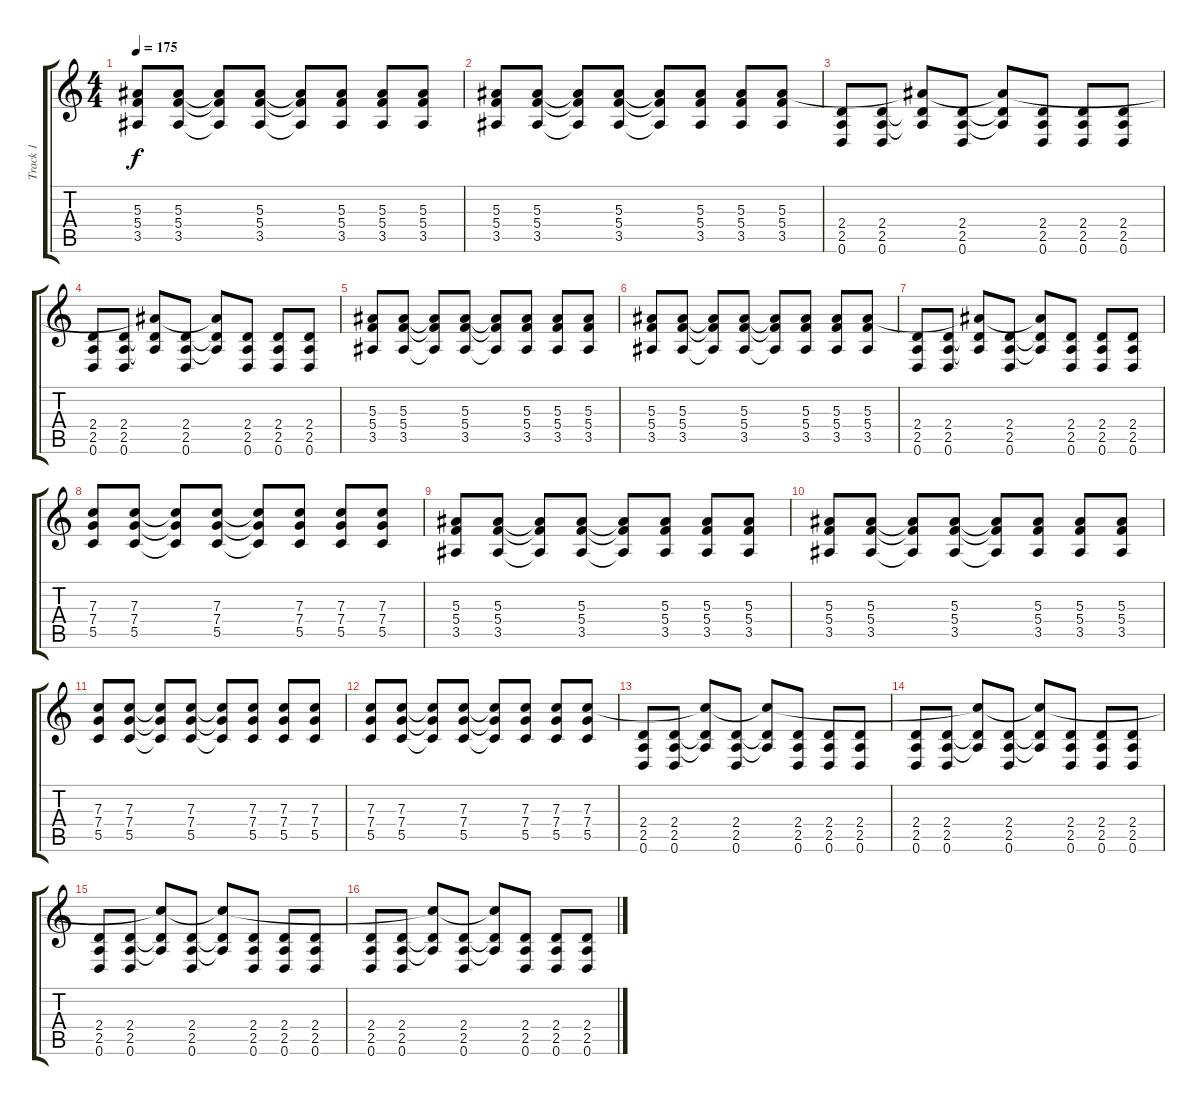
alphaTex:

\track ("Track 1" "Track 1") {instrument distortionguitar}
\staff {score tabs}
\tuning (D4 A3 F3 C3 G2 D2) {hide}
\ts (4 4)
\tempo 175
\clef g2
\ks c
(5.3 5.4 3.5).8{dy f} (5.3 5.4 3.5).8 (5.3{t} 5.4{t} 3.5{t}).8 (5.3 5.4 3.5).8 (5.3{t} 5.4{t} 3.5{t}).8 (5.3 5.4 3.5).8 (5.3 5.4 3.5).8 (5.3 5.4 3.5).8 |
(5.3 5.4 3.5).8 (5.3 5.4 3.5).8 (5.3{t} 5.4{t} 3.5{t}).8 (5.3 5.4 3.5).8 (5.3{t} 5.4{t} 3.5{t}).8 (5.3 5.4 3.5).8 (5.3 5.4 3.5).8 (5.3 5.4 3.5).8 |
(2.4 2.5 0.6).8 (2.4 2.5 0.6).8 (5.3{t} 2.4{t} 2.5{t}).8 (2.4 2.5 0.6).8 (5.3{t} 2.4{t} 2.5{t}).8 (2.4 2.5 0.6).8 (2.4 2.5 0.6).8 (2.4 2.5 0.6).8 |
(2.4 2.5 0.6).8 (2.4 2.5 0.6).8 (5.3{t} 2.4{t} 2.5{t}).8 (2.4 2.5 0.6).8 (5.3{t} 2.4{t} 2.5{t}).8 (2.4 2.5 0.6).8 (2.4 2.5 0.6).8 (2.4 2.5 0.6).8 |
(5.3 5.4 3.5).8 (5.3 5.4 3.5).8 (5.3{t} 5.4{t} 3.5{t}).8 (5.3 5.4 3.5).8 (5.3{t} 5.4{t} 3.5{t}).8 (5.3 5.4 3.5).8 (5.3 5.4 3.5).8 (5.3 5.4 3.5).8 |
(5.3 5.4 3.5).8 (5.3 5.4 3.5).8 (5.3{t} 5.4{t} 3.5{t}).8 (5.3 5.4 3.5).8 (5.3{t} 5.4{t} 3.5{t}).8 (5.3 5.4 3.5).8 (5.3 5.4 3.5).8 (5.3 5.4 3.5).8 |
(2.4 2.5 0.6).8 (2.4 2.5 0.6).8 (5.3{t} 2.4{t} 2.5{t}).8 (2.4 2.5 0.6).8 (5.3{t} 2.4{t} 2.5{t}).8 (2.4 2.5 0.6).8 (2.4 2.5 0.6).8 (2.4 2.5 0.6).8 |
(7.3 7.4 5.5).8 (7.3 7.4 5.5).8 (7.3{t} 7.4{t} 5.5{t}).8 (7.3 7.4 5.5).8 (7.3{t} 7.4{t} 5.5{t}).8 (7.3 7.4 5.5).8 (7.3 7.4 5.5).8 (7.3 7.4 5.5).8 |
(5.3 5.4 3.5).8 (5.3 5.4 3.5).8 (5.3{t} 5.4{t} 3.5{t}).8 (5.3 5.4 3.5).8 (5.3{t} 5.4{t} 3.5{t}).8 (5.3 5.4 3.5).8 (5.3 5.4 3.5).8 (5.3 5.4 3.5).8 |
(5.3 5.4 3.5).8 (5.3 5.4 3.5).8 (5.3{t} 5.4{t} 3.5{t}).8 (5.3 5.4 3.5).8 (5.3{t} 5.4{t} 3.5{t}).8 (5.3 5.4 3.5).8 (5.3 5.4 3.5).8 (5.3 5.4 3.5).8 |
(7.3 7.4 5.5).8 (7.3 7.4 5.5).8 (7.3{t} 7.4{t} 5.5{t}).8 (7.3 7.4 5.5).8 (7.3{t} 7.4{t} 5.5{t}).8 (7.3 7.4 5.5).8 (7.3 7.4 5.5).8 (7.3 7.4 5.5).8 |
(7.3 7.4 5.5).8 (7.3 7.4 5.5).8 (7.3{t} 7.4{t} 5.5{t}).8 (7.3 7.4 5.5).8 (7.3{t} 7.4{t} 5.5{t}).8 (7.3 7.4 5.5).8 (7.3 7.4 5.5).8 (7.3 7.4 5.5).8 |
(2.4 2.5 0.6).8 (2.4 2.5 0.6).8 (7.3{t} 2.4{t} 2.5{t}).8 (2.4 2.5 0.6).8 (7.3{t} 2.4{t} 2.5{t}).8 (2.4 2.5 0.6).8 (2.4 2.5 0.6).8 (2.4 2.5 0.6).8 |
(2.4 2.5 0.6).8 (2.4 2.5 0.6).8 (7.3{t} 2.4{t} 2.5{t}).8 (2.4 2.5 0.6).8 (7.3{t} 2.4{t} 2.5{t}).8 (2.4 2.5 0.6).8 (2.4 2.5 0.6).8 (2.4 2.5 0.6).8 |
(2.4 2.5 0.6).8 (2.4 2.5 0.6).8 (7.3{t} 2.4{t} 2.5{t}).8 (2.4 2.5 0.6).8 (7.3{t} 2.4{t} 2.5{t}).8 (2.4 2.5 0.6).8 (2.4 2.5 0.6).8 (2.4 2.5 0.6).8 |
(2.4 2.5 0.6).8 (2.4 2.5 0.6).8 (7.3{t} 2.4{t} 2.5{t}).8 (2.4 2.5 0.6).8 (7.3{t} 2.4{t} 2.5{t}).8 (2.4 2.5 0.6).8 (2.4 2.5 0.6).8 (2.4 2.5 0.6).8
